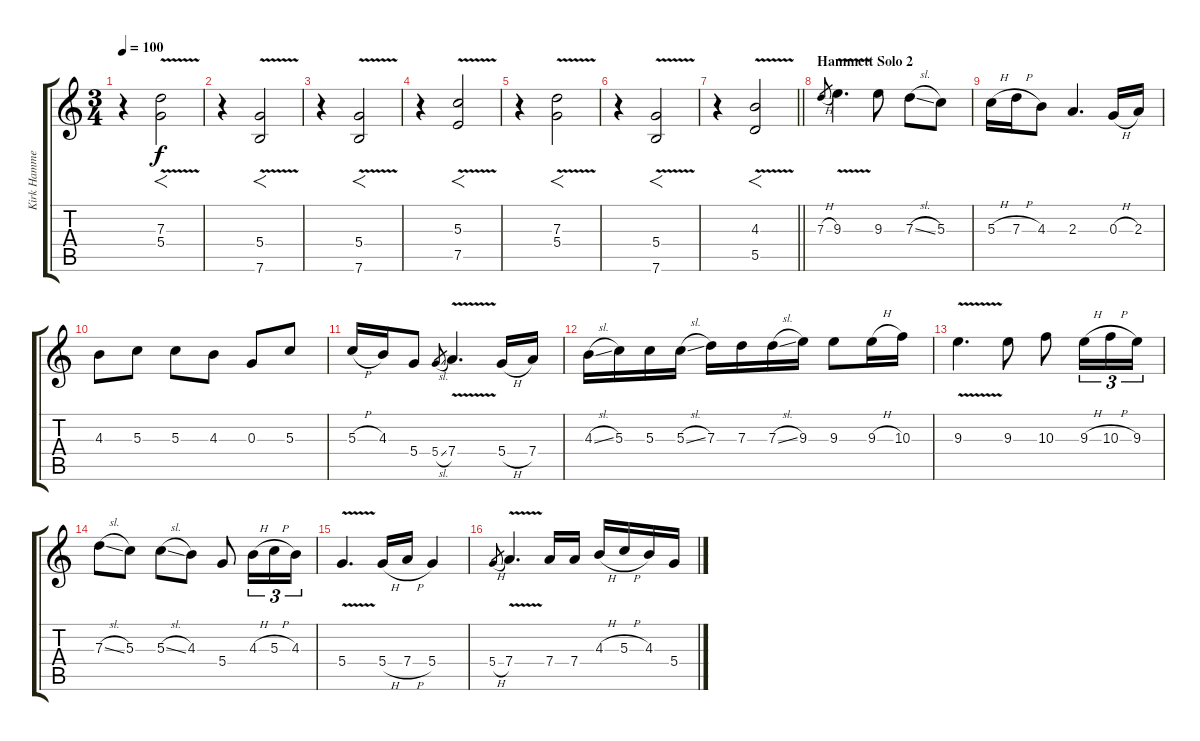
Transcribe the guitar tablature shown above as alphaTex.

\track ("Kirk Hammett" "Kirk Hamme") {instrument distortionguitar}
\staff {score tabs}
\tuning (E4 B3 G3 D3 A2 E2) {hide}
\ts (3 4)
\tempo 100
\clef g2
\ks c
r.4{dy f} (7.3{v} 5.4).2{f} |
r.4 (5.4{v} 7.6).2{f} |
r.4 (5.4{v} 7.6).2{f} |
r.4 (5.3{v} 7.5).2{f} |
r.4 (7.3{v} 5.4).2{f} |
r.4 (5.4{v} 7.6).2{f} |
\barLineRight lightlight
r.4 (4.3{v} 5.5).2{f} |
\section ("" "Hammett Solo 2")
7.3{h}.8{gr} 9.3{v}.4{d} 9.3.8 7.3{sl}.8 5.3.8 |
5.3{h}.16 7.3{h}.16 4.3.8 2.3.4{d} 0.3{h}.16 2.3.16 |
4.3.8 5.3.8 5.3.8 4.3.8 0.3.8 5.3.8 |
5.3{h}.16 4.3.16 5.4.8 5.4{sl}.8{gr} 7.4{v}.4{d} 5.4{h}.16 7.4.16 |
4.3{sl}.16 5.3.16 5.3.16 5.3{sl}.16 7.3.16 7.3.16 7.3{sl}.16 9.3.16 9.3.8 9.3{h}.16 10.3.16 |
9.3{v}.4{d} 9.3.8 10.3.8 9.3{h}.16{tu (3 2)} 10.3{h}.16{tu (3 2)} 9.3.16{tu (3 2)} |
7.3{sl}.8 5.3.8 5.3{sl}.8 4.3.8 5.4.8 4.3{h}.16{tu (3 2)} 5.3{h}.16{tu (3 2)} 4.3.16{tu (3 2)} |
5.4{v}.4{d} 5.4{h}.16 7.4{h}.16 5.4.4 |
5.4{h}.8{gr} 7.4{v}.4{d} 7.4.16 7.4.16 4.3{h}.16 5.3{h}.16 4.3.16 5.4.16
